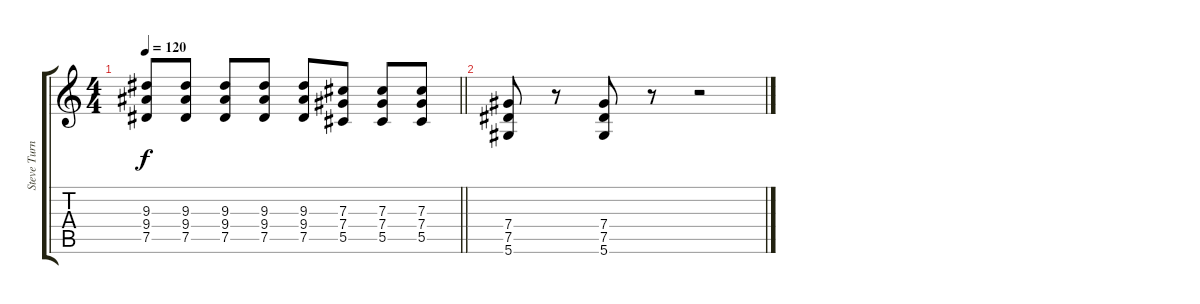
\track ("Steve Turner" "Steve Turn") {instrument distortionguitar}
\staff {score tabs}
\tuning (Eb4 Bb3 Gb3 Db3 Ab2 Eb2) {hide}
\ts (4 4)
\tempo 120
\clef g2
\barLineRight lightlight
\ks c
(9.3 9.4 7.5).8{dy f} (9.3 9.4 7.5).8 (9.3 9.4 7.5).8 (9.3 9.4 7.5).8 (9.3 9.4 7.5).8 (7.3 7.4 5.5).8 (7.3 7.4 5.5).8 (7.3 7.4 5.5).8 |
(7.4 7.5 5.6).8 r.8 (7.4 7.5 5.6).8 r.8 r.2
